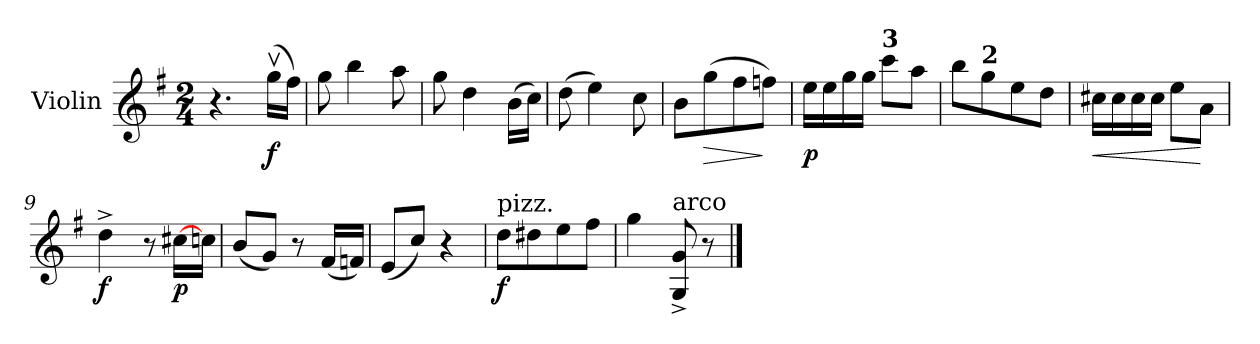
**kern	**dynam
*part1	*part1
*staff1	*staff1
*I"Violin	*
*I'Vln.	*
!!LO:PB:g=z
*clefG2	*
*k[f#]	*
*G:	*
*M2/4	*
=1	=1
4.r	.
(16ggvi\LL	f
16ff#i\JJ)	.
=2	=2
8ggi\	.
4bbi\	.
8aai\	.
=3	=3
8ggi\	.
4ddi\	.
(16bi\LL	.
16cci\JJ)	.
=4	=4
(8ddi\	.
4eei\)	.
8cci\	.
=5	=5
8bi\L	.
!	!LO:HP:b
(8ggi\	>
8ff#i\	.
8ffni\J)	]
=6	=6
16eei\LL	p
16eei\	.
16ggi\	.
16ggi\JJ	.
!LO:TX:a:B:t=3	!
8ccci\L	.
8aai\J	.
=7	=7
8bbi\L	.
!LO:TX:a:B:t=2	!
8ggi\	.
8eei\	.
8ddi\J	.
!!LO:LB:g=z
=8	=8
!	!LO:HP:b
16cc#Xi\LL	<
16cc#i\	.
16cc#i\	.
16cc#i\JJ	.
8eei\L	.
8ai\J	[
=9	=9
4dd^i\	f
8r	.
[>16cc#Xi\LL	p
16ccni\JJ	.
=10	=10
(8bi/L	.
8gi/J)	.
8r	.
(16f#i/LL	.
16fni/JJ)	.
=11	=11
(8ei/L	.
8cci/J)	.
4r	.
=12	=12
!LO:TX:a:t=pizz.	!
8ddi\L	f
8dd#Xi\	.
8eei\	.
8ff#i\J	.
=13	=13
4ggi\	.
!LO:TX:a:t=arco	!
8Gi/^ 8gi^	.
8r	.
==	==
*-	*-
